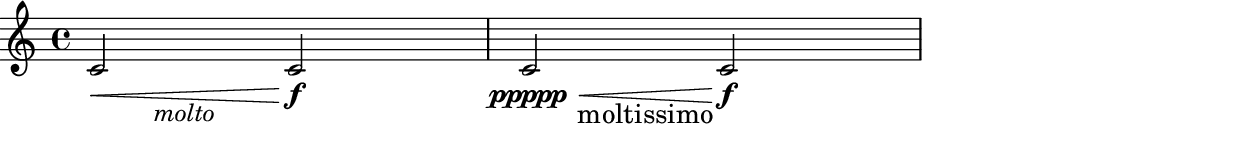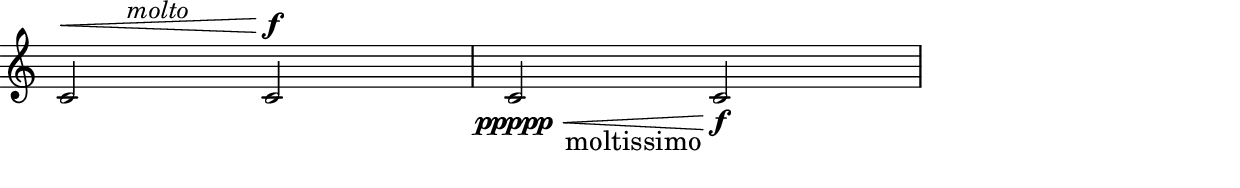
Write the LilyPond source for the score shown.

%% Generated by lilypond-book
%% Options: [exampleindent=10.16\mm,indent=0\mm,line-width=160\mm,paper-height=845.047\pt,paper-width=597.508\pt,papersize='(cons (* 597.508 pt) (* 845.047 pt))]
\include "lilypond-book-preamble.ly"


% ****************************************************************
% Start cut-&-pastable-section
% ****************************************************************

#(ly:set-option 'eps-box-padding 3.000000)



\paper {
  #(set-paper-size '(cons (* 597.508 pt) (* 845.047 pt)))
  indent = 0\mm
  line-width = 160\mm
  % offset the left padding, also add 1mm as lilypond creates cropped
  % images with a little space on the right
  line-width = #(- line-width (* mm  3.000000) (* mm 1))
}

\layout {
  
}




% ****************************************************************
% ly snippet:
% ****************************************************************
\sourcefilename "snippets/center-text-below-hairpin-dynamics.ly"
\sourcefileline 0
%% DO NOT EDIT this file manually; it was automatically
%% generated from the LilyPond Snippet Repository
%% (http://lsr.di.unimi.it).
%%
%% Make any changes in the LSR itself, or in
%% `Documentation/snippets/new/`, then run
%% `scripts/auxiliar/makelsr.pl`.
%%
%% This file is in the public domain.

\version "2.24.0"

\header {
%% Translation of GIT committish: 0cc270b871321ae5aa8622cea8d8262aafd16641
  texidocja = "
この例はヘアピンの (デ) クレッシェンドの下に @qq{molto} や @qq{poco}
のようなテキストを追加する機能を提供しています。@c
テキストの向きは、ヘアピンの向きに応じて変更されます。ヘアピンは DynamicText
に揃えられます。

この例は Scheme コードを用いて、オブジェクトが通常どのように表示されるかを@c
変更する方法も示しています。
"
  doctitleja = "ヘアピンの下にテキストを中央揃えする"

%% Translation of GIT committish: 41a008e75e2fe29536406cdf0d71c32a4606f2b8
  texidocfr = "
La fonction comprise dans l'extrait suivant permet d'ajouter du texte
-- comme « molto » ou « poco » -- en dessous d'un soufflet de
(de)crescendo.  Cet exemple présente aussi comment, à l'aide de code
Scheme, influencer la manière dont un objet est normalement imprimé.
"

  doctitlefr = "Texte centré sous un soufflet"

%% Translation of GIT committish: b35da384a3367d8ee49a28f697c0ae8fb88b2e1e
  texidoces = "
Este ejemplo proporciona una función para tipografiar un regulador
con texto por debajo, como @qq{molto} o @qq{poco}.  El texto
añadido cambia la dirección de acuerdo con la del regulador.  El
objeto Hairpin está alineado con DynamicText.

El ejemplo ilustra también cómo modificar la manera en que se
imprime normalmente un objeto, utilizando código de Scheme.
"
  doctitlees = "Centrar texto debajo de un regulador"

%% Translation of GIT committish: 46821fda434ae17eccc778bd1a0276e785fffdf6
  texidocca = "
Aquest exemple proporciona una funció per escriure un regulador
amb text a sota, com @qq{molto} o @qq{poco}.  El text afegit
canvia la direcció d'acord amb la del regulador.  L'objecte
hairpin està alineat amb DynamicText.

L'exemple il·lustra també com modificar la manera en la qual 
s'imprimeix normalment un object, utilitzat codi de l'Scheme.

"
  doctitleca = "Centrar text a sota d'un regulador"

  lsrtags = "expressive-marks, really-cool, scheme-language, text"

  texidoc = "
This example provides a function to typeset a hairpin (de)crescendo
with some additional text below it, such as @qq{molto} or @qq{poco}. The
added text will change the direction according to the direction of the
hairpin. The Hairpin is aligned to DynamicText.

The example also illustrates how to modify the way an object is
normally printed, using some Scheme code.
"

  doctitle = "Center text below hairpin dynamics"
} % begin verbatim


\paper { tagline = ##f }

hairpinWithCenteredText =
#(define-music-function (text) (markup?)
  #{
    \once \override Voice.Hairpin.after-line-breaking =
      #(lambda (grob)
        (let* ((stencil (ly:hairpin::print grob))
               (par-y (ly:grob-parent grob Y))
               (dir (ly:grob-property par-y 'direction))
               (staff-line-thickness
                 (ly:output-def-lookup (ly:grob-layout grob) 'line-thickness))
               (new-stencil (ly:stencil-aligned-to
                 (ly:stencil-combine-at-edge
                   (ly:stencil-aligned-to stencil X CENTER)
                   Y dir
                   (ly:stencil-aligned-to
                     (grob-interpret-markup
                       grob
                       (make-fontsize-markup
                         (magnification->font-size
                           (+ (ly:staff-symbol-staff-space grob)
                              (/ staff-line-thickness 2)))
                           text)) X CENTER))
                 X LEFT))
               (staff-space (ly:output-def-lookup
                 (ly:grob-layout grob) 'staff-space))
               (par-x (ly:grob-parent grob X))
               (dyn-text (grob::has-interface par-x 'dynamic-text-interface))
               (dyn-text-stencil-x-length
                 (if dyn-text
                   (interval-length
                     (ly:stencil-extent (ly:grob-property par-x 'stencil) X))
                   0))
               (x-shift
                 (if dyn-text
                   (-
                     (+ staff-space dyn-text-stencil-x-length)
                     (* 0.5 staff-line-thickness)) 0)))

        (ly:grob-set-property! grob 'Y-offset 0)
        (ly:grob-set-property! grob 'stencil
           (ly:stencil-translate-axis
            new-stencil
            x-shift X))))
  #})

hairpinMolto =
\hairpinWithCenteredText \markup { \italic molto }

hairpinMore =
\hairpinWithCenteredText \markup { \larger moltissimo }

\layout { ragged-right = ##f }

\relative c' {
  \hairpinMolto
  c2\< c\f
  \hairpinMore
  c2\ppppp\< c\f
  \break
  \hairpinMolto
  c2^\< c\f
  \hairpinMore
  c2\ppppp\< c\f
}



% ****************************************************************
% end ly snippet
% ****************************************************************
